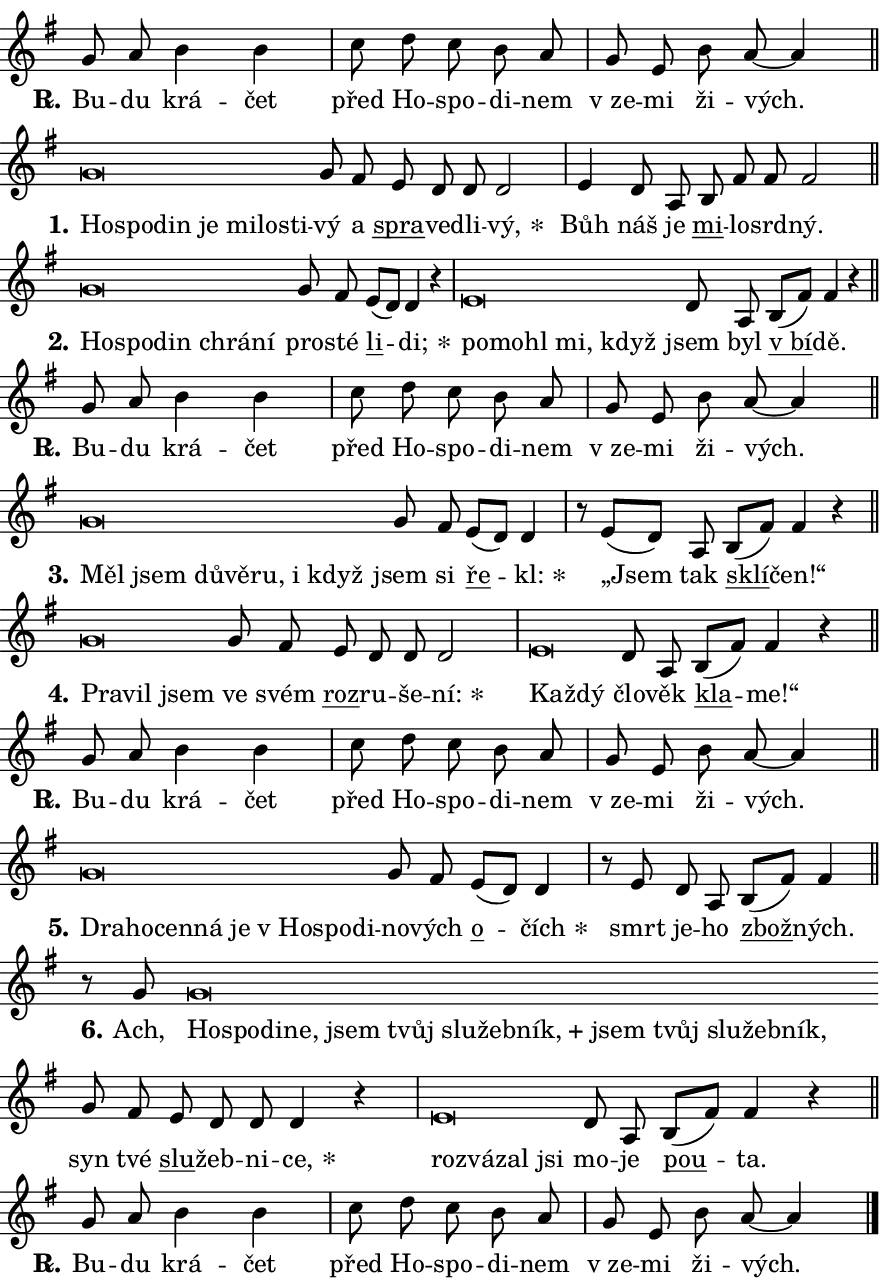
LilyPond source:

\version "2.24.0"
\header { tagline = "" }
\paper {
  indent = 0\cm
  top-margin = 0\cm
  right-margin = 0.13\cm % to fit lyric hyphens
  bottom-margin = 0\cm
  left-margin = 0\cm
  paper-width = 15\cm
  page-breaking = #ly:one-page-breaking
  system-system-spacing.basic-distance = #11
  score-system-spacing.basic-distance = #11
  ragged-last = ##f
}


%% Author: Thomas Morley
%% https://lists.gnu.org/archive/html/lilypond-user/2020-05/msg00002.html
#(define (line-position grob)
"Returns position of @var[grob} in current system:
   @code{'start}, if at first time-step
   @code{'end}, if at last time-step
   @code{'middle} otherwise
"
  (let* ((col (ly:item-get-column grob))
         (ln (ly:grob-object col 'left-neighbor))
         (rn (ly:grob-object col 'right-neighbor))
         (col-to-check-left (if (ly:grob? ln) ln col))
         (col-to-check-right (if (ly:grob? rn) rn col))
         (break-dir-left
           (and
             (ly:grob-property col-to-check-left 'non-musical #f)
             (ly:item-break-dir col-to-check-left)))
         (break-dir-right
           (and
             (ly:grob-property col-to-check-right 'non-musical #f)
             (ly:item-break-dir col-to-check-right))))
        (cond ((eqv? 1 break-dir-left) 'start)
              ((eqv? -1 break-dir-right) 'end)
              (else 'middle))))

#(define (tranparent-at-line-position vctor)
  (lambda (grob)
  "Relying on @code{line-position} select the relevant enry from @var{vctor}.
Used to determine transparency,"
    (case (line-position grob)
      ((end) (not (vector-ref vctor 0)))
      ((middle) (not (vector-ref vctor 1)))
      ((start) (not (vector-ref vctor 2))))))

noteHeadBreakVisibility =
#(define-music-function (break-visibility)(vector?)
"Makes @code{NoteHead}s transparent relying on @var{break-visibility}"
#{
  \override NoteHead.transparent =
    #(tranparent-at-line-position break-visibility)
#})

#(define delete-ledgers-for-transparent-note-heads
  (lambda (grob)
    "Reads whether a @code{NoteHead} is transparent.
If so this @code{NoteHead} is removed from @code{'note-heads} from
@var{grob}, which is supposed to be @code{LedgerLineSpanner}.
As a result ledgers are not printed for this @code{NoteHead}"
    (let* ((nhds-array (ly:grob-object grob 'note-heads))
           (nhds-list
             (if (ly:grob-array? nhds-array)
                 (ly:grob-array->list nhds-array)
                 '()))
           ;; Relies on the transparent-property being done before
           ;; Staff.LedgerLineSpanner.after-line-breaking is executed.
           ;; This is fragile ...
           (to-keep
             (remove
               (lambda (nhd)
                 (ly:grob-property nhd 'transparent #f))
               nhds-list)))
      ;; TODO find a better method to iterate over grob-arrays, similiar
      ;; to filter/remove etc for lists
      ;; For now rebuilt from scratch
      (set! (ly:grob-object grob 'note-heads)  '())
      (for-each
        (lambda (nhd)
          (ly:pointer-group-interface::add-grob grob 'note-heads nhd))
        to-keep))))

squashNotes = {
  \override NoteHead.X-extent = #'(-0.2 . 0.2)
  \override NoteHead.Y-extent = #'(-0.75 . 0)
  \override NoteHead.stencil =
    #(lambda (grob)
       (let ((pos (ly:grob-property grob 'staff-position)))
         (begin
           (if (< pos -7) (display "ERROR: Lower brevis then expected\n") (display ""))
           (if (<= pos -6) ly:text-interface::print ly:note-head::print))))
}
unSquashNotes = {
  \revert NoteHead.X-extent
  \revert NoteHead.Y-extent
  \revert NoteHead.stencil
}

hideNotes = \noteHeadBreakVisibility #begin-of-line-visible
unHideNotes = \noteHeadBreakVisibility #all-visible

% work-around for resetting accidentals
% https://lilypond.org/doc/v2.23/Documentation/notation/displaying-rhythms#unmetered-music
cadenzaMeasure = {
  \cadenzaOff
  \partial 1024 s1024
  \cadenzaOn
}

#(define-markup-command (accent layout props text) (markup?)
  "Underline accented syllable"
  (interpret-markup layout props
    #{\markup \override #'(offset . 4.3) \underline { #text }#}))

responsum = \markup \concat {
  "R" \hspace #-1.05 \path #0.1 #'((moveto 0 0.07) (lineto 0.9 0.8)) \hspace #0.05 "."
}

spaceSize = #0.6828661417322834 % exact space size for TeX Gyre Schola

\layout {
  \context {
    \Staff
    \remove "Time_signature_engraver"
    \override LedgerLineSpanner.after-line-breaking = #delete-ledgers-for-transparent-note-heads
  }
  \context {
    \Lyrics {
      \override LyricSpace.minimum-distance = \spaceSize
      \override LyricText.font-name = #"TeX Gyre Schola"
      \override LyricText.font-size = 1
      \override StanzaNumber.font-name = #"TeX Gyre Schola Bold"
      \override StanzaNumber.font-size = 1
    }
  }
  \context {
    \Score 
    \override NoteHead.text =
      #(lambda (grob) 
        (let ((pos (ly:grob-property grob 'staff-position)))
          #{\markup {
            \combine
              \halign #-0.55 \raise #(if (= pos -6) 0 0.5) \override #'(thickness . 2) \draw-line #'(3.2 . 0)
              \musicglyph "noteheads.sM1"
          }#}))
  }
}

% magnetic-lyrics.ily
%
%   written by
%     Jean Abou Samra <jean@abou-samra.fr>
%     Werner Lemberg <wl@gnu.org>
%
%   adapted by
%     Jiri Hon <jiri.hon@gmail.com>
%
% Version 2022-Apr-15

% https://www.mail-archive.com/lilypond-user@gnu.org/msg149350.html

#(define (Left_hyphen_pointer_engraver context)
   "Collect syllable-hyphen-syllable occurrences in lyrics and store
them in properties.  This engraver only looks to the left.  For
example, if the lyrics input is @code{foo -- bar}, it does the
following.

@itemize @bullet
@item
Set the @code{text} property of the @code{LyricHyphen} grob between
@q{foo} and @q{bar} to @code{foo}.

@item
Set the @code{left-hyphen} property of the @code{LyricText} grob with
text @q{foo} to the @code{LyricHyphen} grob between @q{foo} and
@q{bar}.
@end itemize

Use this auxiliary engraver in combination with the
@code{lyric-@/text::@/apply-@/magnetic-@/offset!} hook."
   (let ((hyphen #f)
         (text #f))
     (make-engraver
      (acknowledgers
       ((lyric-syllable-interface engraver grob source-engraver)
        (set! text grob)))
      (end-acknowledgers
       ((lyric-hyphen-interface engraver grob source-engraver)
        ;(when (not (grob::has-interface grob 'lyric-space-interface))
          (set! hyphen grob)));)
      ((stop-translation-timestep engraver)
       (when (and text hyphen)
         (ly:grob-set-object! text 'left-hyphen hyphen))
       (set! text #f)
       (set! hyphen #f)))))

#(define (lyric-text::apply-magnetic-offset! grob)
   "If the space between two syllables is less than the value in
property @code{LyricText@/.details@/.squash-threshold}, move the right
syllable to the left so that it gets concatenated with the left
syllable.

Use this function as a hook for
@code{LyricText@/.after-@/line-@/breaking} if the
@code{Left_@/hyphen_@/pointer_@/engraver} is active."
   (let ((hyphen (ly:grob-object grob 'left-hyphen #f)))
     (when hyphen
       (let ((left-text (ly:spanner-bound hyphen LEFT)))
         (when (grob::has-interface left-text 'lyric-syllable-interface)
           (let* ((common (ly:grob-common-refpoint grob left-text X))
                  (this-x-ext (ly:grob-extent grob common X))
                  (left-x-ext
                   (begin
                     ;; Trigger magnetism for left-text.
                     (ly:grob-property left-text 'after-line-breaking)
                     (ly:grob-extent left-text common X)))
                  ;; `delta` is the gap width between two syllables.
                  (delta (- (interval-start this-x-ext)
                            (interval-end left-x-ext)))
                  (details (ly:grob-property grob 'details))
                  (threshold (assoc-get 'squash-threshold details 0.2)))
             (when (< delta threshold)
               (let* (;; We have to manipulate the input text so that
                      ;; ligatures crossing syllable boundaries are not
                      ;; disabled.  For languages based on the Latin
                      ;; script this is essentially a beautification.
                      ;; However, for non-Western scripts it can be a
                      ;; necessity.
                      (lt (ly:grob-property left-text 'text))
                      (rt (ly:grob-property grob 'text))
                      (is-space (grob::has-interface hyphen 'lyric-space-interface))
                      (space (if is-space " " ""))
                      (extra-delta (if is-space spaceSize 0))
                      ;; Append new syllable.
                      (ltrt-space (if (and (string? lt) (string? rt))
                                (string-append lt space rt)
                                (make-concat-markup (list lt space rt))))
                      ;; Right-align `ltrt` to the right side.
                      (ltrt-space-markup (grob-interpret-markup
                               grob
                               (make-translate-markup
                                (cons (interval-length this-x-ext) 0)
                                (make-right-align-markup ltrt-space)))))
                 (begin
                   ;; Don't print `left-text`.
                   (ly:grob-set-property! left-text 'stencil #f)
                   ;; Set text and stencil (which holds all collected
                   ;; syllables so far) and shift it to the left.
                   (ly:grob-set-property! grob 'text ltrt-space)
                   (ly:grob-set-property! grob 'stencil ltrt-space-markup)
                   (ly:grob-translate-axis! grob (- (- delta extra-delta)) X))))))))))


#(define (lyric-hyphen::displace-bounds-first grob)
   ;; Make very sure this callback isn't triggered too early.
   (let ((left (ly:spanner-bound grob LEFT))
         (right (ly:spanner-bound grob RIGHT)))
     (ly:grob-property left 'after-line-breaking)
     (ly:grob-property right 'after-line-breaking)
     (ly:lyric-hyphen::print grob)))

squashThreshold = #0.4

\layout {
  \context {
    \Lyrics
    \consists #Left_hyphen_pointer_engraver
    \override LyricText.after-line-breaking =
      #lyric-text::apply-magnetic-offset!
    \override LyricHyphen.stencil = #lyric-hyphen::displace-bounds-first
    \override LyricText.details.squash-threshold = \squashThreshold
    \override LyricHyphen.minimum-distance = 0
    \override LyricHyphen.minimum-length = \squashThreshold
  }
}

squashText = \override LyricText.details.squash-threshold = 9999
unSquashText = \override LyricText.details.squash-threshold = \squashThreshold

leftText = \override LyricText.self-alignment-X = #LEFT
unLeftText = \revert LyricText.self-alignment-X

starOffset = #(lambda (grob) 
                (let ((x_offset (ly:self-alignment-interface::aligned-on-x-parent grob)))
                  (if (= x_offset 0) 0 (+ x_offset 1.2))))

star = #(define-music-function (syllable)(string?)
"Append star separator at the end of a syllable"
#{
  \once \override LyricText.X-offset = #starOffset
  \lyricmode { \markup {
    #syllable
    \override #'((font-name . "TeX Gyre Schola Bold")) \hspace #0.2 \lower #0.65 \larger "*"
  } }
#})

starAccent = #(define-music-function (syllable)(string?)
"Append star separator at the end of a syllable and make accent"
#{
  \once \override LyricText.X-offset = #starOffset
  \lyricmode { \markup {
    \accent #syllable
    \override #'((font-name . "TeX Gyre Schola Bold")) \hspace #0.2 \lower #0.65 \larger "*"
  } }
#})

breath = #(define-music-function (syllable)(string?)
"Append breathing indicator at the end of a syllable"
#{
  \lyricmode { \markup { #syllable "+" } }
#})

optionalBreath = #(define-music-function (syllable)(string?)
"Append optional breathing indicator at the end of a syllable"
#{
  \lyricmode { \markup { #syllable "(+)" } }
#})


\score {
    <<
        \new Voice = "melody" { \cadenzaOn \key g \major \relative { g'8 a b4 b \cadenzaMeasure \bar "|" c8 d c b a \cadenzaMeasure \bar "|" g e b' a~ a4 \cadenzaMeasure \bar "||" \break } }
        \new Lyrics \lyricsto "melody" { \lyricmode { \set stanza = \responsum
Bu -- du krá -- čet před Ho -- spo -- di -- nem "v ze" -- mi ži -- vých. } }
    >>
    \layout {}
}

\score {
    <<
        \new Voice = "melody" { \cadenzaOn \key g \major \relative { \squashNotes g'\breve*1/16 \hideNotes \breve*1/16 \bar "" \breve*1/16 \bar "" \breve*1/16 \bar "" \breve*1/16 \bar "" \breve*1/16 \breve*1/16 \bar "" \unHideNotes \unSquashNotes g8 fis \bar "" e d d d2 \cadenzaMeasure \bar "|" e4 d8 a \bar "" b fis' fis fis2 \cadenzaMeasure \bar "||" \break } }
        \new Lyrics \lyricsto "melody" { \lyricmode { \set stanza = "1."
\leftText Ho -- \squashText spo -- din je mi -- lo -- sti -- \unLeftText \unSquashText vý a \markup \accent spra -- ve -- dli -- \star vý, Bůh náš je \markup \accent mi -- lo -- srd -- ný. } }
    >>
    \layout {}
}

\score {
    <<
        \new Voice = "melody" { \cadenzaOn \key g \major \relative { \squashNotes g'\breve*1/16 \hideNotes \breve*1/16 \bar "" \breve*1/16 \bar "" \breve*1/16 \breve*1/16 \bar "" \unHideNotes \unSquashNotes g8 fis \bar "" e[( d)] d4 r \cadenzaMeasure \bar "|" \squashNotes e\breve*1/16 \hideNotes \breve*1/16 \bar "" \breve*1/16 \bar "" \breve*1/16 \breve*1/16 \bar "" \unHideNotes \unSquashNotes d8 a \bar "" b[( fis')] fis4 r \cadenzaMeasure \bar "||" \break } }
        \new Lyrics \lyricsto "melody" { \lyricmode { \set stanza = "2."
\leftText Ho -- \squashText spo -- din chrá -- ní \unLeftText \unSquashText pro -- sté \markup \accent li -- \star di; \leftText po -- \squashText mo -- hl mi, když \unLeftText \unSquashText jsem byl \markup \accent "v bí" -- dě. } }
    >>
    \layout {}
}

\score {
    <<
        \new Voice = "melody" { \cadenzaOn \key g \major \relative { g'8 a b4 b \cadenzaMeasure \bar "|" c8 d c b a \cadenzaMeasure \bar "|" g e b' a~ a4 \cadenzaMeasure \bar "||" \break } }
        \new Lyrics \lyricsto "melody" { \lyricmode { \set stanza = \responsum
Bu -- du krá -- čet před Ho -- spo -- di -- nem "v ze" -- mi ži -- vých. } }
    >>
    \layout {}
}

\score {
    <<
        \new Voice = "melody" { \cadenzaOn \key g \major \relative { \squashNotes g'\breve*1/16 \hideNotes \breve*1/16 \bar "" \breve*1/16 \bar "" \breve*1/16 \bar "" \breve*1/16 \bar "" \breve*1/16 \breve*1/16 \bar "" \unHideNotes \unSquashNotes g8 fis \bar "" e[( d)] d4 \cadenzaMeasure \bar "|" r8 e8[( d8)] a \bar "" b[( fis')] fis4 r \cadenzaMeasure \bar "||" \break } }
        \new Lyrics \lyricsto "melody" { \lyricmode { \set stanza = "3."
\leftText Měl \squashText jsem dů -- vě -- ru, i když \unLeftText \unSquashText jsem si \markup \accent ře -- \star kl: „Jsem tak \markup \accent sklí -- čen!“ } }
    >>
    \layout {}
}

\score {
    <<
        \new Voice = "melody" { \cadenzaOn \key g \major \relative { \squashNotes g'\breve*1/16 \hideNotes \breve*1/16 \breve*1/16 \bar "" \unHideNotes \unSquashNotes g8 fis \bar "" e d d d2 \cadenzaMeasure \bar "|" \squashNotes e\breve*1/16 \hideNotes \breve*1/16 \bar "" \unHideNotes \unSquashNotes d8 a \bar "" b[( fis')] fis4 r \cadenzaMeasure \bar "||" \break } }
        \new Lyrics \lyricsto "melody" { \lyricmode { \set stanza = "4."
\leftText Pra -- \squashText vil jsem \unLeftText \unSquashText ve svém \markup \accent roz -- ru -- še -- \star ní: \leftText Kaž -- \squashText dý \unLeftText \unSquashText člo -- věk \markup \accent kla -- me!“ } }
    >>
    \layout {}
}

\score {
    <<
        \new Voice = "melody" { \cadenzaOn \key g \major \relative { g'8 a b4 b \cadenzaMeasure \bar "|" c8 d c b a \cadenzaMeasure \bar "|" g e b' a~ a4 \cadenzaMeasure \bar "||" \break } }
        \new Lyrics \lyricsto "melody" { \lyricmode { \set stanza = \responsum
Bu -- du krá -- čet před Ho -- spo -- di -- nem "v ze" -- mi ži -- vých. } }
    >>
    \layout {}
}

\score {
    <<
        \new Voice = "melody" { \cadenzaOn \key g \major \relative { \squashNotes g'\breve*1/16 \hideNotes \breve*1/16 \bar "" \breve*1/16 \bar "" \breve*1/16 \bar "" \breve*1/16 \bar "" \breve*1/16 \bar "" \breve*1/16 \breve*1/16 \bar "" \unHideNotes \unSquashNotes g8 fis \bar "" e[( d)] d4 \cadenzaMeasure \bar "|" r8 e8 d8 a \bar "" b[( fis')] fis4 \cadenzaMeasure \bar "||" \break } }
        \new Lyrics \lyricsto "melody" { \lyricmode { \set stanza = "5."
\leftText Dra -- \squashText ho -- cen -- ná je "v Ho" -- spo -- di -- \unLeftText \unSquashText no -- vých \markup \accent o -- \star čích smrt je -- ho \markup \accent zbož -- ných. } }
    >>
    \layout {}
}

\score {
    <<
        \new Voice = "melody" { \cadenzaOn \key g \major \relative { r8 g'8 \squashNotes g\breve*1/16 \hideNotes \breve*1/16 \bar "" \breve*1/16 \bar "" \breve*1/16 \bar "" \breve*1/16 \bar "" \breve*1/16 \bar "" \breve*1/16 \bar "" \breve*1/16 \bar "" \breve*1/16 \bar "" \breve*1/16 \bar "" \breve*1/16 \bar "" \breve*1/16 \bar "" \breve*1/16 \breve*1/16 \bar "" \unHideNotes \unSquashNotes g8 fis \bar "" e d d d4 r \cadenzaMeasure \bar "|" \squashNotes e\breve*1/16 \hideNotes \breve*1/16 \bar "" \breve*1/16 \breve*1/16 \bar "" \unHideNotes \unSquashNotes d8 a \bar "" b[( fis')] fis4 r \cadenzaMeasure \bar "||" \break } }
        \new Lyrics \lyricsto "melody" { \lyricmode { \set stanza = "6."
Ach, \leftText Ho -- \squashText spo -- di -- ne, jsem tvůj slu -- žeb -- \breath "ník," jsem tvůj slu -- žeb -- ník, \unLeftText \unSquashText syn tvé \markup \accent slu -- žeb -- ni -- \star ce, \leftText roz -- \squashText vá -- zal jsi \unLeftText \unSquashText mo -- je \markup \accent pou -- ta. } }
    >>
    \layout {}
}

\score {
    <<
        \new Voice = "melody" { \cadenzaOn \key g \major \relative { g'8 a b4 b \cadenzaMeasure \bar "|" c8 d c b a \cadenzaMeasure \bar "|" g e b' a~ a4 \cadenzaMeasure \bar "||" \break } \bar "|." }
        \new Lyrics \lyricsto "melody" { \lyricmode { \set stanza = \responsum
Bu -- du krá -- čet před Ho -- spo -- di -- nem "v ze" -- mi ži -- vých. } }
    >>
    \layout {}
}
